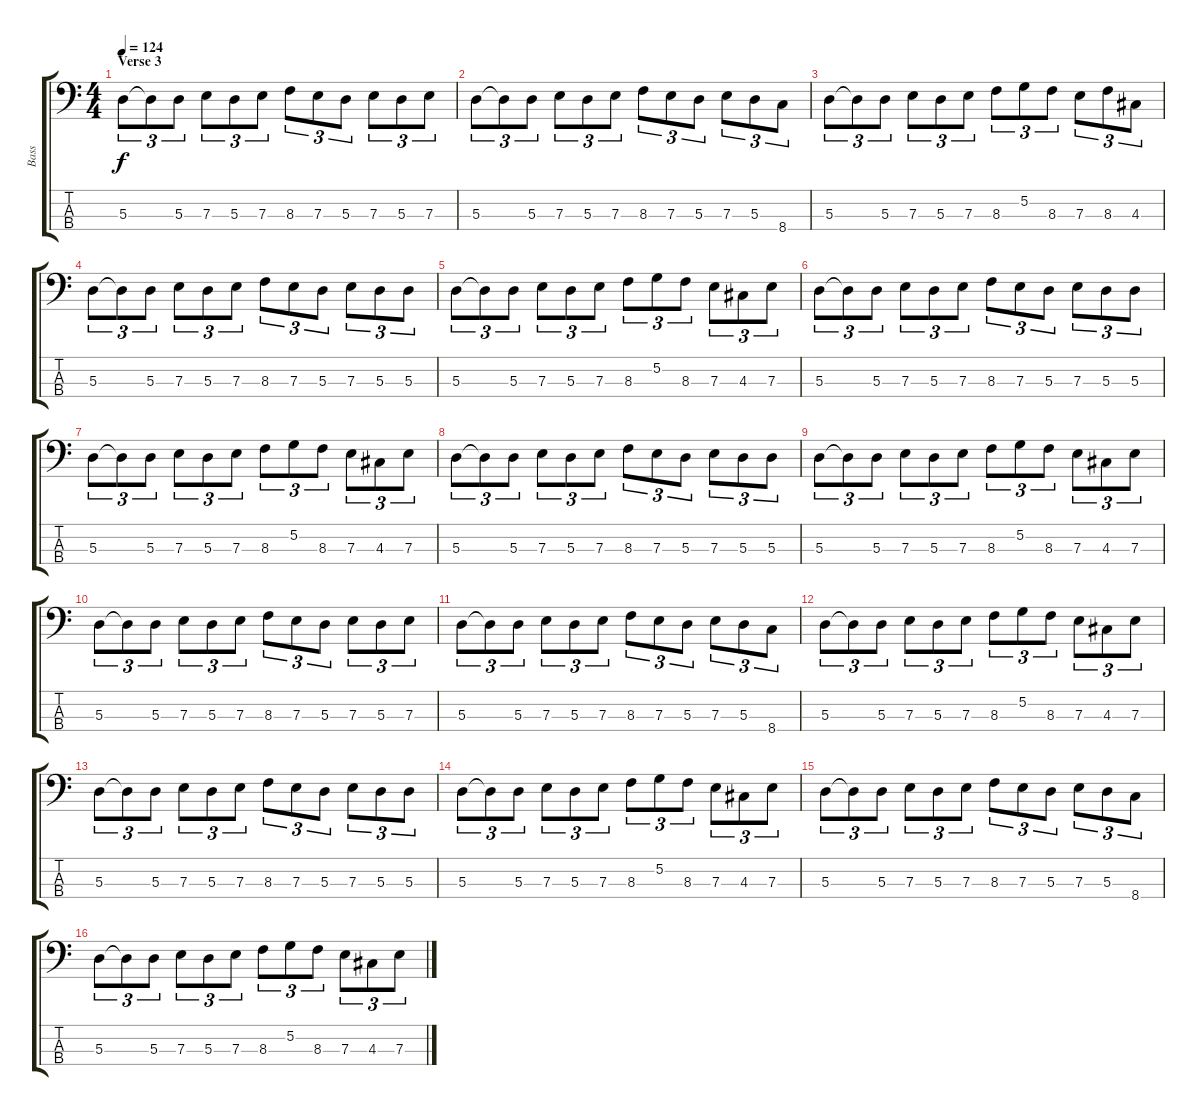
\track ("Bass" "Bass") {instrument synthbass2}
\staff {score tabs}
\tuning (G2 D2 A1 E1) {hide}
\ts (4 4)
\section ("" "Verse 3")
\tempo 124
\clef f4
\ks c
5.3.8{tu (3 2) dy f} 5.3{t}.8{tu (3 2)} 5.3.8{tu (3 2)} 7.3.8{tu (3 2)} 5.3.8{tu (3 2)} 7.3.8{tu (3 2)} 8.3.8{tu (3 2)} 7.3.8{tu (3 2)} 5.3.8{tu (3 2)} 7.3.8{tu (3 2)} 5.3.8{tu (3 2)} 7.3.8{tu (3 2)} |
5.3.8{tu (3 2)} 5.3{t}.8{tu (3 2)} 5.3.8{tu (3 2)} 7.3.8{tu (3 2)} 5.3.8{tu (3 2)} 7.3.8{tu (3 2)} 8.3.8{tu (3 2)} 7.3.8{tu (3 2)} 5.3.8{tu (3 2)} 7.3.8{tu (3 2)} 5.3.8{tu (3 2)} 8.4.8{tu (3 2)} |
5.3.8{tu (3 2)} 5.3{t}.8{tu (3 2)} 5.3.8{tu (3 2)} 7.3.8{tu (3 2)} 5.3.8{tu (3 2)} 7.3.8{tu (3 2)} 8.3.8{tu (3 2)} 5.2.8{tu (3 2)} 8.3.8{tu (3 2)} 7.3.8{tu (3 2)} 8.3.8{tu (3 2)} 4.3.8{tu (3 2)} |
5.3.8{tu (3 2)} 5.3{t}.8{tu (3 2)} 5.3.8{tu (3 2)} 7.3.8{tu (3 2)} 5.3.8{tu (3 2)} 7.3.8{tu (3 2)} 8.3.8{tu (3 2)} 7.3.8{tu (3 2)} 5.3.8{tu (3 2)} 7.3.8{tu (3 2)} 5.3.8{tu (3 2)} 5.3.8{tu (3 2)} |
5.3.8{tu (3 2)} 5.3{t}.8{tu (3 2)} 5.3.8{tu (3 2)} 7.3.8{tu (3 2)} 5.3.8{tu (3 2)} 7.3.8{tu (3 2)} 8.3.8{tu (3 2)} 5.2.8{tu (3 2)} 8.3.8{tu (3 2)} 7.3.8{tu (3 2)} 4.3.8{tu (3 2)} 7.3.8{tu (3 2)} |
5.3.8{tu (3 2)} 5.3{t}.8{tu (3 2)} 5.3.8{tu (3 2)} 7.3.8{tu (3 2)} 5.3.8{tu (3 2)} 7.3.8{tu (3 2)} 8.3.8{tu (3 2)} 7.3.8{tu (3 2)} 5.3.8{tu (3 2)} 7.3.8{tu (3 2)} 5.3.8{tu (3 2)} 5.3.8{tu (3 2)} |
5.3.8{tu (3 2)} 5.3{t}.8{tu (3 2)} 5.3.8{tu (3 2)} 7.3.8{tu (3 2)} 5.3.8{tu (3 2)} 7.3.8{tu (3 2)} 8.3.8{tu (3 2)} 5.2.8{tu (3 2)} 8.3.8{tu (3 2)} 7.3.8{tu (3 2)} 4.3.8{tu (3 2)} 7.3.8{tu (3 2)} |
5.3.8{tu (3 2)} 5.3{t}.8{tu (3 2)} 5.3.8{tu (3 2)} 7.3.8{tu (3 2)} 5.3.8{tu (3 2)} 7.3.8{tu (3 2)} 8.3.8{tu (3 2)} 7.3.8{tu (3 2)} 5.3.8{tu (3 2)} 7.3.8{tu (3 2)} 5.3.8{tu (3 2)} 5.3.8{tu (3 2)} |
5.3.8{tu (3 2)} 5.3{t}.8{tu (3 2)} 5.3.8{tu (3 2)} 7.3.8{tu (3 2)} 5.3.8{tu (3 2)} 7.3.8{tu (3 2)} 8.3.8{tu (3 2)} 5.2.8{tu (3 2)} 8.3.8{tu (3 2)} 7.3.8{tu (3 2)} 4.3.8{tu (3 2)} 7.3.8{tu (3 2)} |
5.3.8{tu (3 2)} 5.3{t}.8{tu (3 2)} 5.3.8{tu (3 2)} 7.3.8{tu (3 2)} 5.3.8{tu (3 2)} 7.3.8{tu (3 2)} 8.3.8{tu (3 2)} 7.3.8{tu (3 2)} 5.3.8{tu (3 2)} 7.3.8{tu (3 2)} 5.3.8{tu (3 2)} 7.3.8{tu (3 2)} |
5.3.8{tu (3 2)} 5.3{t}.8{tu (3 2)} 5.3.8{tu (3 2)} 7.3.8{tu (3 2)} 5.3.8{tu (3 2)} 7.3.8{tu (3 2)} 8.3.8{tu (3 2)} 7.3.8{tu (3 2)} 5.3.8{tu (3 2)} 7.3.8{tu (3 2)} 5.3.8{tu (3 2)} 8.4.8{tu (3 2)} |
5.3.8{tu (3 2)} 5.3{t}.8{tu (3 2)} 5.3.8{tu (3 2)} 7.3.8{tu (3 2)} 5.3.8{tu (3 2)} 7.3.8{tu (3 2)} 8.3.8{tu (3 2)} 5.2.8{tu (3 2)} 8.3.8{tu (3 2)} 7.3.8{tu (3 2)} 4.3.8{tu (3 2)} 7.3.8{tu (3 2)} |
5.3.8{tu (3 2)} 5.3{t}.8{tu (3 2)} 5.3.8{tu (3 2)} 7.3.8{tu (3 2)} 5.3.8{tu (3 2)} 7.3.8{tu (3 2)} 8.3.8{tu (3 2)} 7.3.8{tu (3 2)} 5.3.8{tu (3 2)} 7.3.8{tu (3 2)} 5.3.8{tu (3 2)} 5.3.8{tu (3 2)} |
5.3.8{tu (3 2)} 5.3{t}.8{tu (3 2)} 5.3.8{tu (3 2)} 7.3.8{tu (3 2)} 5.3.8{tu (3 2)} 7.3.8{tu (3 2)} 8.3.8{tu (3 2)} 5.2.8{tu (3 2)} 8.3.8{tu (3 2)} 7.3.8{tu (3 2)} 4.3.8{tu (3 2)} 7.3.8{tu (3 2)} |
5.3.8{tu (3 2)} 5.3{t}.8{tu (3 2)} 5.3.8{tu (3 2)} 7.3.8{tu (3 2)} 5.3.8{tu (3 2)} 7.3.8{tu (3 2)} 8.3.8{tu (3 2)} 7.3.8{tu (3 2)} 5.3.8{tu (3 2)} 7.3.8{tu (3 2)} 5.3.8{tu (3 2)} 8.4.8{tu (3 2)} |
5.3.8{tu (3 2)} 5.3{t}.8{tu (3 2)} 5.3.8{tu (3 2)} 7.3.8{tu (3 2)} 5.3.8{tu (3 2)} 7.3.8{tu (3 2)} 8.3.8{tu (3 2)} 5.2.8{tu (3 2)} 8.3.8{tu (3 2)} 7.3.8{tu (3 2)} 4.3.8{tu (3 2)} 7.3.8{tu (3 2)}
